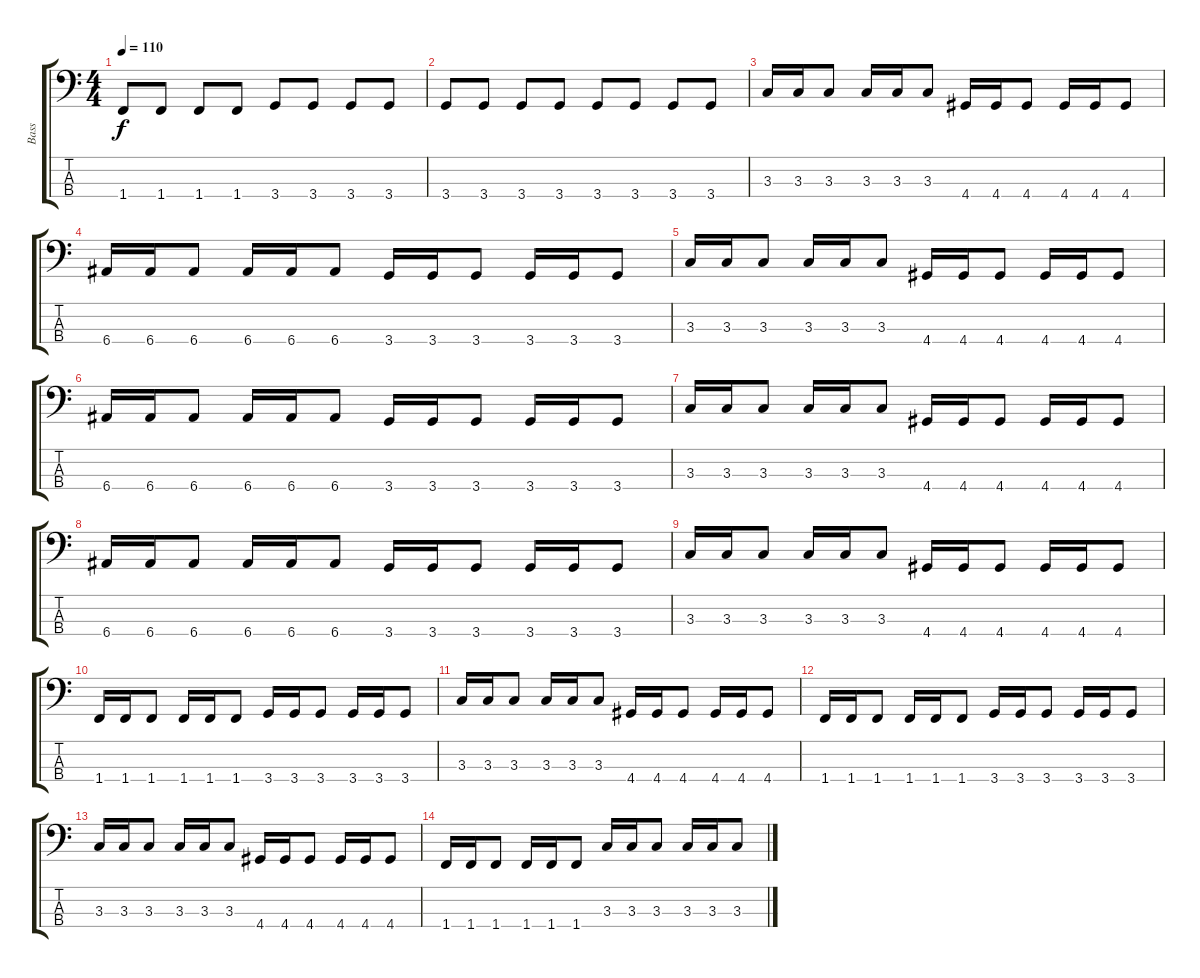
\track ("Bass" "Bass") {instrument electricbasspick}
\staff {score tabs}
\tuning (G2 D2 A1 E1) {hide}
\ts (4 4)
\tempo 110
\clef f4
\ks c
1.4.8{dy f} 1.4.8 1.4.8 1.4.8 3.4.8 3.4.8 3.4.8 3.4.8 |
3.4.8 3.4.8 3.4.8 3.4.8 3.4.8 3.4.8 3.4.8 3.4.8 |
3.3.16 3.3.16 3.3.8 3.3.16 3.3.16 3.3.8 4.4.16 4.4.16 4.4.8 4.4.16 4.4.16 4.4.8 |
6.4.16 6.4.16 6.4.8 6.4.16 6.4.16 6.4.8 3.4.16 3.4.16 3.4.8 3.4.16 3.4.16 3.4.8 |
3.3.16 3.3.16 3.3.8 3.3.16 3.3.16 3.3.8 4.4.16 4.4.16 4.4.8 4.4.16 4.4.16 4.4.8 |
6.4.16 6.4.16 6.4.8 6.4.16 6.4.16 6.4.8 3.4.16 3.4.16 3.4.8 3.4.16 3.4.16 3.4.8 |
3.3.16 3.3.16 3.3.8 3.3.16 3.3.16 3.3.8 4.4.16 4.4.16 4.4.8 4.4.16 4.4.16 4.4.8 |
6.4.16 6.4.16 6.4.8 6.4.16 6.4.16 6.4.8 3.4.16 3.4.16 3.4.8 3.4.16 3.4.16 3.4.8 |
3.3.16 3.3.16 3.3.8 3.3.16 3.3.16 3.3.8 4.4.16 4.4.16 4.4.8 4.4.16 4.4.16 4.4.8 |
1.4.16 1.4.16 1.4.8 1.4.16 1.4.16 1.4.8 3.4.16 3.4.16 3.4.8 3.4.16 3.4.16 3.4.8 |
3.3.16 3.3.16 3.3.8 3.3.16 3.3.16 3.3.8 4.4.16 4.4.16 4.4.8 4.4.16 4.4.16 4.4.8 |
1.4.16 1.4.16 1.4.8 1.4.16 1.4.16 1.4.8 3.4.16 3.4.16 3.4.8 3.4.16 3.4.16 3.4.8 |
3.3.16 3.3.16 3.3.8 3.3.16 3.3.16 3.3.8 4.4.16 4.4.16 4.4.8 4.4.16 4.4.16 4.4.8 |
1.4.16 1.4.16 1.4.8 1.4.16 1.4.16 1.4.8 3.3.16 3.3.16 3.3.8 3.3.16 3.3.16 3.3.8
